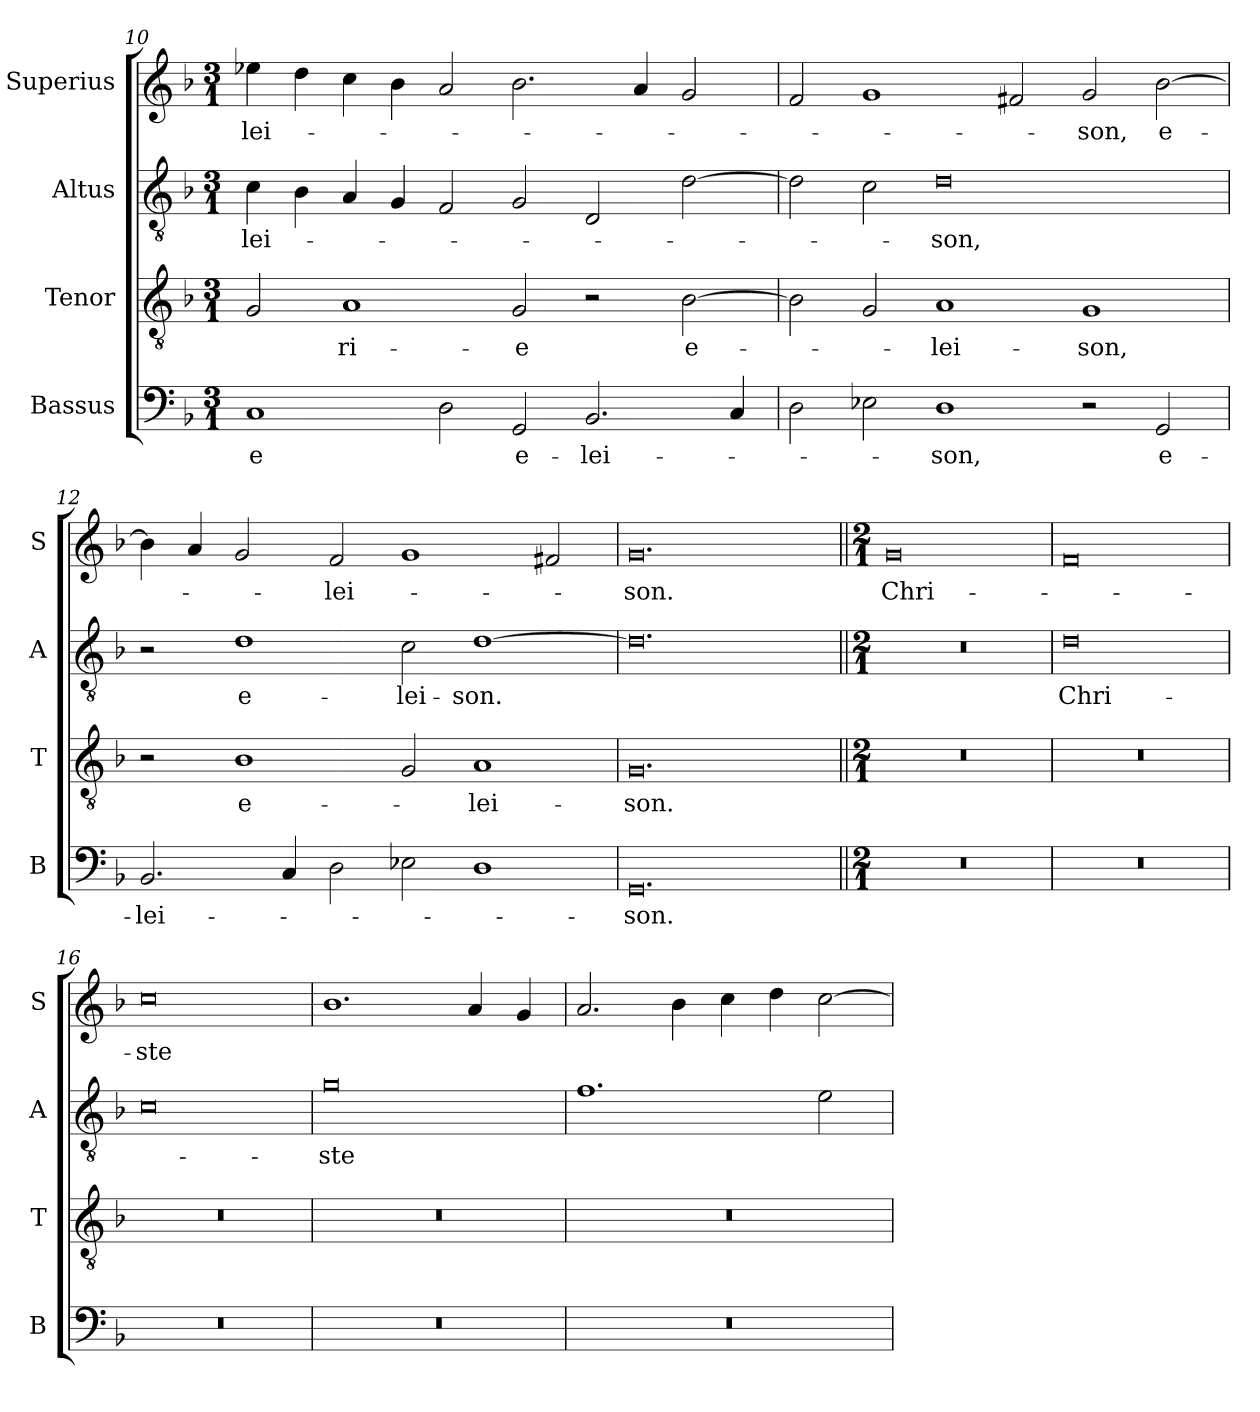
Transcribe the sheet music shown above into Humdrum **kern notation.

**kern	**text	**kern	**text	**kern	**text	**kern	**text
*part4	*part4	*part3	*part3	*part2	*part2	*part1	*part1
*staff4	*staff4	*staff3	*staff3	*staff2	*staff2	*staff1	*staff1
*I"Bassus	*	*I"Tenor	*	*I"Altus	*	*I"Superius	*
*I'B	*	*I'T	*	*I'A	*	*I'S	*
*clefF4	*	*clefGv2	*	*clefGv2	*	*clefG2	*
*k[b-]	*	*k[b-]	*	*k[b-]	*	*k[b-]	*
*M3/1	*	*M3/1	*	*M3/1	*	*M3/1	*
=10	=10	=10	=10	=10	=10	=10	=10
1C	-e	2G/	.	4c\	-lei-	4ee-X\	-lei-
.	.	.	.	4B-\	.	4dd\	.
.	.	1A	-ri-	4A/	.	4cc\	.
.	.	.	.	4G/	.	4b-\	.
2D\	.	.	.	2F/	.	2a/	.
2GG/	e-	2G/	-e	2G/	.	2.b-\	.
2.BB-/	-lei-	2r	.	2D/	.	.	.
.	.	.	.	.	.	4a/	.
.	.	[2B-\	e-	[2d\	.	2g/	.
4C/	.	.	.	.	.	.	.
=11	=11	=11	=11	=11	=11	=11	=11
2D\	.	2B-\]	.	2d\]	.	2f/	.
2E-X\	.	2G/	.	2c\	.	1g	.
1D	-son,	1A	-lei-	0d	-son,	.	.
.	.	.	.	.	.	2f#X/	.
2r	.	1G	-son,	.	.	2g/	-son,
2GG/	e-	.	.	.	.	[2b-\	e-
=12	=12	=12	=12	=12	=12	=12	=12
2.BB-/	-lei-	2r	.	2r	.	4b-\]	.
.	.	.	.	.	.	4a/	.
.	.	1B-	e-	1d	e-	2g/	.
4C/	.	.	.	.	.	.	.
2D\	.	.	.	.	.	2f/	-lei-
2E-X\	.	2G/	.	2c\	-lei-	1g	.
1D	.	1A	-lei-	[1d	-son.	.	.
.	.	.	.	.	.	2f#X/	.
=13	=13	=13	=13	=13	=13	=13	=13
0.GG	-son.	0.G	-son.	0.d]	.	0.g	-son.
!!LO:LB:g=z
=14||	=14||	=14||	=14||	=14||	=14||	=14||	=14||
*M2/1	*	*M2/1	*	*M2/1	*	*M2/1	*
0r	.	0r	.	0r	.	0g	Chri-
=15	=15	=15	=15	=15	=15	=15	=15
0r	.	0r	.	0d	Chri-	0f	.
=16	=16	=16	=16	=16	=16	=16	=16
0r	.	0r	.	0c	.	0cc	-ste
=17	=17	=17	=17	=17	=17	=17	=17
0r	.	0r	.	0g	-ste	1.b-	.
.	.	.	.	.	.	4a/	.
.	.	.	.	.	.	4g/	.
=18	=18	=18	=18	=18	=18	=18	=18
0r	.	0r	.	1.f	.	2.a/	.
.	.	.	.	.	.	4b-\	.
.	.	.	.	.	.	4cc\	.
.	.	.	.	.	.	4dd\	.
.	.	.	.	2e\	.	[2cc\	.
=	=	=	=	=	=	=	=
*-	*-	*-	*-	*-	*-	*-	*-
